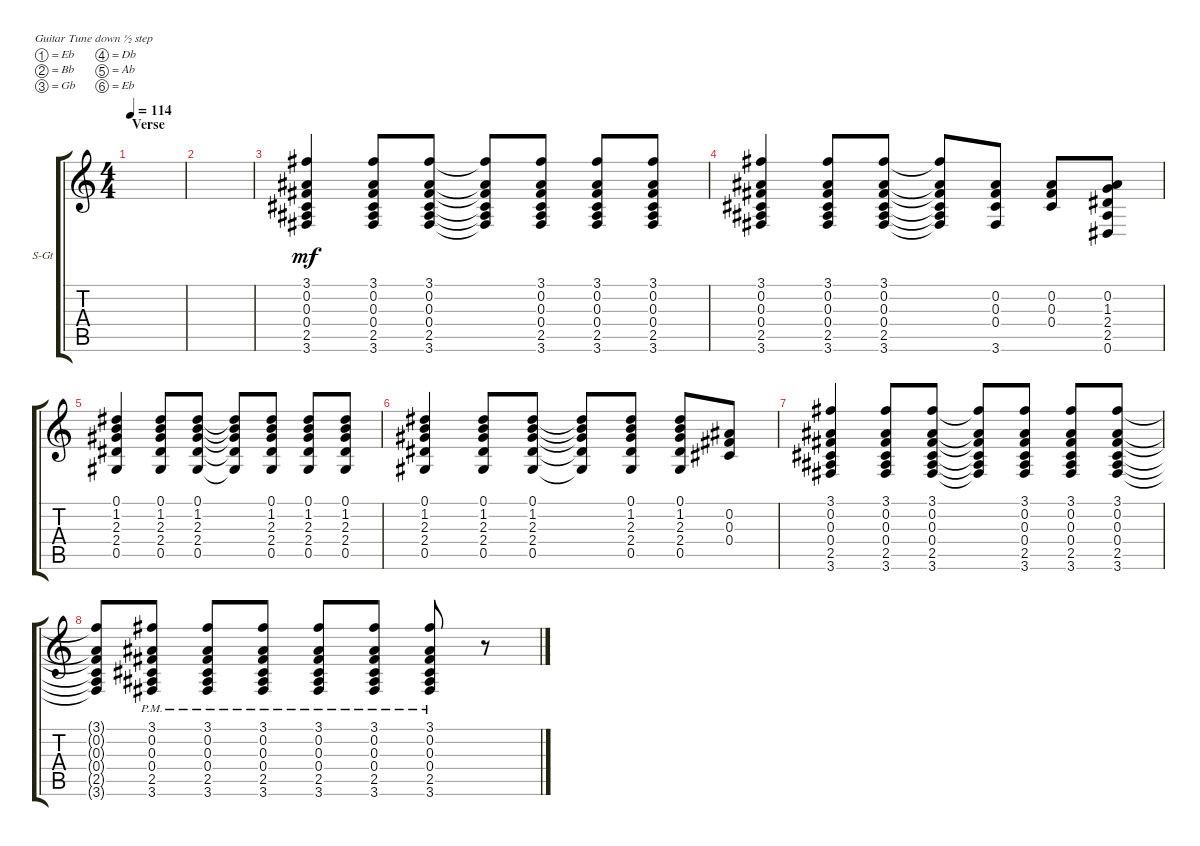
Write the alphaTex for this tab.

\defaultSystemsLayout 4
\bracketExtendMode groupsimilarinstruments
\firstSystemTrackNameOrientation horizontal
\otherSystemsTrackNameOrientation horizontal
\track ("Acoustic Guitar" "S-Gt") {instrument acousticguitarsteel}
\staff {score tabs}
\tuning (Eb4 Bb3 Gb3 Db3 Ab2 Eb2)
\ts (4 4)
\section ("" "Verse")
\tempo 114
\clef g2
\scale
0.960908
\ks c
|
\scale
0.960908 |
\scale
1.07818 (3.6 2.5 3.1 0.2 0.3 0.4).4{dy mf} (3.6 2.5 3.1 0.2 0.3 0.4).8 (3.6 2.5 3.1 0.2 0.3 0.4).8 (3.6{t} 2.5{t} 3.1{t} 0.2{t} 0.3{t} 0.4{t}).8 (3.6 2.5 3.1 0.2 0.3 0.4).8 (3.6 2.5 3.1 0.2 0.3 0.4).8 (3.6 2.5 3.1 0.2 0.3 0.4).8 |
\scale
0.960908 (3.6 2.5 3.1 0.2 0.3 0.4).4 (3.6 2.5 3.1 0.2 0.3 0.4).8 (3.6 2.5 3.1 0.2 0.3 0.4).8 (3.6{t} 2.5{t} 3.1{t} 0.2{t} 0.3{t} 0.4{t}).8 (3.6 0.4 0.3 0.2).8 (0.3 0.2 0.4).8 (0.6 2.5 2.4 1.3 0.2).8 |
\scale
0.960908 (0.5 2.4 2.3 1.2 0.1).4 (0.5 2.4 2.3 1.2 0.1).8 (0.5 2.4 2.3 1.2 0.1).8 (0.5{t} 2.4{t} 2.3{t} 1.2{t} 0.1{t}).8 (0.5 2.4 2.3 1.2 0.1).8 (0.5 2.4 2.3 1.2 0.1).8 (0.5 2.4 2.3 1.2 0.1).8 |
\scale
1.07818 (0.5 2.4 2.3 1.2 0.1).4 (0.5 2.4 2.3 1.2 0.1).8 (0.5 2.4 2.3 1.2 0.1).8 (0.5{t} 2.4{t} 2.3{t} 1.2{t} 0.1{t}).8 (0.5 2.4 2.3 1.2 0.1).8 (0.5 2.4 2.3 1.2 0.1).8 (0.2 0.3 0.4).8 |
\scale
0.960908 (3.6 2.5 3.1 0.2 0.3 0.4).4 (3.6 2.5 3.1 0.2 0.3 0.4).8 (3.6 2.5 3.1 0.2 0.3 0.4).8 (3.6{t} 2.5{t} 3.1{t} 0.2{t} 0.3{t} 0.4{t}).8 (3.6 2.5 3.1 0.2 0.3 0.4).8 (3.6 2.5 3.1 0.2 0.3 0.4).8 (3.6 2.5 3.1 0.2 0.3 0.4).8 |
\scale
0.960908 (3.6{t} 2.5{t} 3.1{t} 0.2{t} 0.3{t} 0.4{t}).8 (3.6{pm} 2.5{pm} 3.1{pm} 0.2{pm} 0.3{pm} 0.4{pm}).8 (3.6{pm} 2.5{pm} 3.1{pm} 0.2{pm} 0.3{pm} 0.4{pm}).8 (3.6{pm} 2.5{pm} 3.1{pm} 0.2{pm} 0.3{pm} 0.4{pm}).8 (3.6{pm} 2.5{pm} 3.1{pm} 0.2{pm} 0.3{pm} 0.4{pm}).8 (3.6{pm} 2.5{pm} 3.1{pm} 0.2{pm} 0.3{pm} 0.4{pm}).8 (3.6{pm} 2.5{pm} 3.1{pm} 0.2{pm} 0.3{pm} 0.4{pm}).8 r.8 |
\scale
1.07818 |
\scale
0.960908 |
\scale
0.960908 |
\scale
1.07818 |
\scale
0.960908 |
\scale
0.960908 |
\scale
1.07818 |
\scale
0.960908
